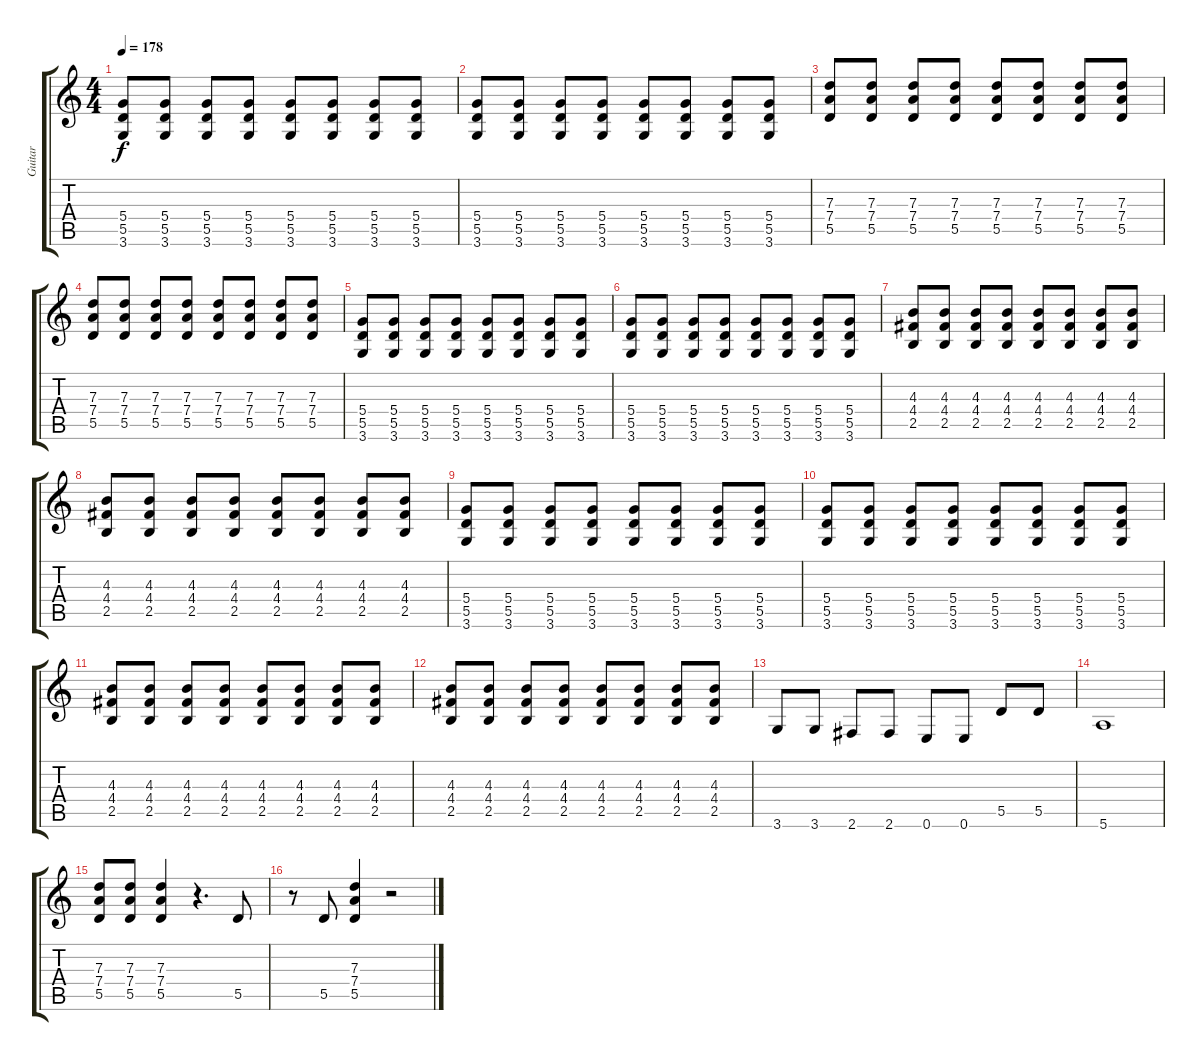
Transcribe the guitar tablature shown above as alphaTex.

\track ("Guitar" "Guitar") {instrument distortionguitar}
\staff {score tabs}
\tuning (E4 B3 G3 D3 A2 E2) {hide}
\ts (4 4)
\tempo 178
\clef g2
\ks c
(5.4 5.5 3.6).8{dy f} (5.4 5.5 3.6).8 (5.4 5.5 3.6).8 (5.4 5.5 3.6).8 (5.4 5.5 3.6).8 (5.4 5.5 3.6).8 (5.4 5.5 3.6).8 (5.4 5.5 3.6).8 |
(5.4 5.5 3.6).8 (5.4 5.5 3.6).8 (5.4 5.5 3.6).8 (5.4 5.5 3.6).8 (5.4 5.5 3.6).8 (5.4 5.5 3.6).8 (5.4 5.5 3.6).8 (5.4 5.5 3.6).8 |
(7.3 7.4 5.5).8 (7.3 7.4 5.5).8 (7.3 7.4 5.5).8 (7.3 7.4 5.5).8 (7.3 7.4 5.5).8 (7.3 7.4 5.5).8 (7.3 7.4 5.5).8 (7.3 7.4 5.5).8 |
(7.3 7.4 5.5).8 (7.3 7.4 5.5).8 (7.3 7.4 5.5).8 (7.3 7.4 5.5).8 (7.3 7.4 5.5).8 (7.3 7.4 5.5).8 (7.3 7.4 5.5).8 (7.3 7.4 5.5).8 |
(5.4 5.5 3.6).8 (5.4 5.5 3.6).8 (5.4 5.5 3.6).8 (5.4 5.5 3.6).8 (5.4 5.5 3.6).8 (5.4 5.5 3.6).8 (5.4 5.5 3.6).8 (5.4 5.5 3.6).8 |
(5.4 5.5 3.6).8 (5.4 5.5 3.6).8 (5.4 5.5 3.6).8 (5.4 5.5 3.6).8 (5.4 5.5 3.6).8 (5.4 5.5 3.6).8 (5.4 5.5 3.6).8 (5.4 5.5 3.6).8 |
(4.3 4.4 2.5).8 (4.3 4.4 2.5).8 (4.3 4.4 2.5).8 (4.3 4.4 2.5).8 (4.3 4.4 2.5).8 (4.3 4.4 2.5).8 (4.3 4.4 2.5).8 (4.3 4.4 2.5).8 |
(4.3 4.4 2.5).8 (4.3 4.4 2.5).8 (4.3 4.4 2.5).8 (4.3 4.4 2.5).8 (4.3 4.4 2.5).8 (4.3 4.4 2.5).8 (4.3 4.4 2.5).8 (4.3 4.4 2.5).8 |
(5.4 5.5 3.6).8 (5.4 5.5 3.6).8 (5.4 5.5 3.6).8 (5.4 5.5 3.6).8 (5.4 5.5 3.6).8 (5.4 5.5 3.6).8 (5.4 5.5 3.6).8 (5.4 5.5 3.6).8 |
(5.4 5.5 3.6).8 (5.4 5.5 3.6).8 (5.4 5.5 3.6).8 (5.4 5.5 3.6).8 (5.4 5.5 3.6).8 (5.4 5.5 3.6).8 (5.4 5.5 3.6).8 (5.4 5.5 3.6).8 |
(4.3 4.4 2.5).8 (4.3 4.4 2.5).8 (4.3 4.4 2.5).8 (4.3 4.4 2.5).8 (4.3 4.4 2.5).8 (4.3 4.4 2.5).8 (4.3 4.4 2.5).8 (4.3 4.4 2.5).8 |
(4.3 4.4 2.5).8 (4.3 4.4 2.5).8 (4.3 4.4 2.5).8 (4.3 4.4 2.5).8 (4.3 4.4 2.5).8 (4.3 4.4 2.5).8 (4.3 4.4 2.5).8 (4.3 4.4 2.5).8 |
3.6.8 3.6.8 2.6.8 2.6.8 0.6.8 0.6.8 5.5.8 5.5.8 |
5.6.1 |
(7.3 7.4 5.5).8 (7.3 7.4 5.5).8 (7.3 7.4 5.5).4 r.4{d} 5.5.8 |
r.8 5.5.8 (7.3 7.4 5.5).4 r.2
